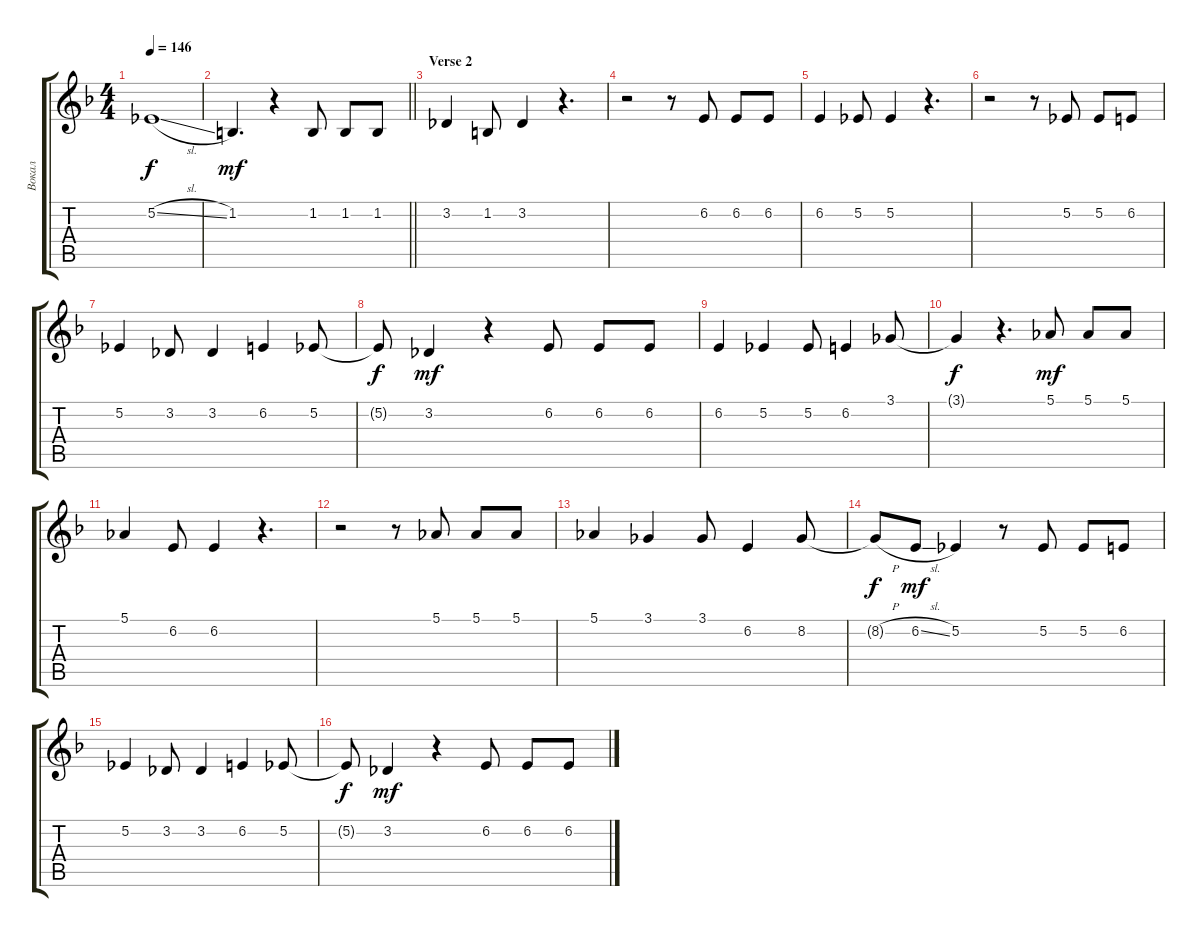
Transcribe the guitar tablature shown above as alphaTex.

\track ("Вокал" "Вокал") {instrument trumpet}
\staff {score tabs}
\tuning (Eb4 Bb3 Gb3 Db3 Ab2 Eb2) {hide}
\ts (4 4)
\tempo 146
\clef g2
\ks dminor
5.2{sl t}.1{dy f} |
\barLineRight lightlight
1.2.4{d dy mf} r.4 1.2.8 1.2.8 1.2.8 |
\section ("" "Verse 2")
3.2.4 1.2.8 3.2.4 r.4{d} |
r.2 r.8 6.2.8 6.2.8 6.2.8 |
6.2.4 5.2.8 5.2.4 r.4{d} |
r.2 r.8 5.2.8 5.2.8 6.2.8 |
5.2.4 3.2.8 3.2.4 6.2.4 5.2.8 |
5.2{t}.8{dy f} 3.2.4{dy mf} r.4 6.2.8 6.2.8 6.2.8 |
6.2.4 5.2.4 5.2.8 6.2.4 3.1.8 |
3.1{t}.4{dy f} r.4{d} 5.1.8{dy mf} 5.1.8 5.1.8 |
5.1.4 6.2.8 6.2.4 r.4{d} |
r.2 r.8 5.1.8 5.1.8 5.1.8 |
5.1.4 3.1.4 3.1.8 6.2.4 8.2.8 |
8.2{h t}.8{dy f} 6.2{sl}.8{dy mf} 5.2.4 r.8 5.2.8 5.2.8 6.2.8 |
5.2.4 3.2.8 3.2.4 6.2.4 5.2.8 |
5.2{t}.8{dy f} 3.2.4{dy mf} r.4 6.2.8 6.2.8 6.2.8
